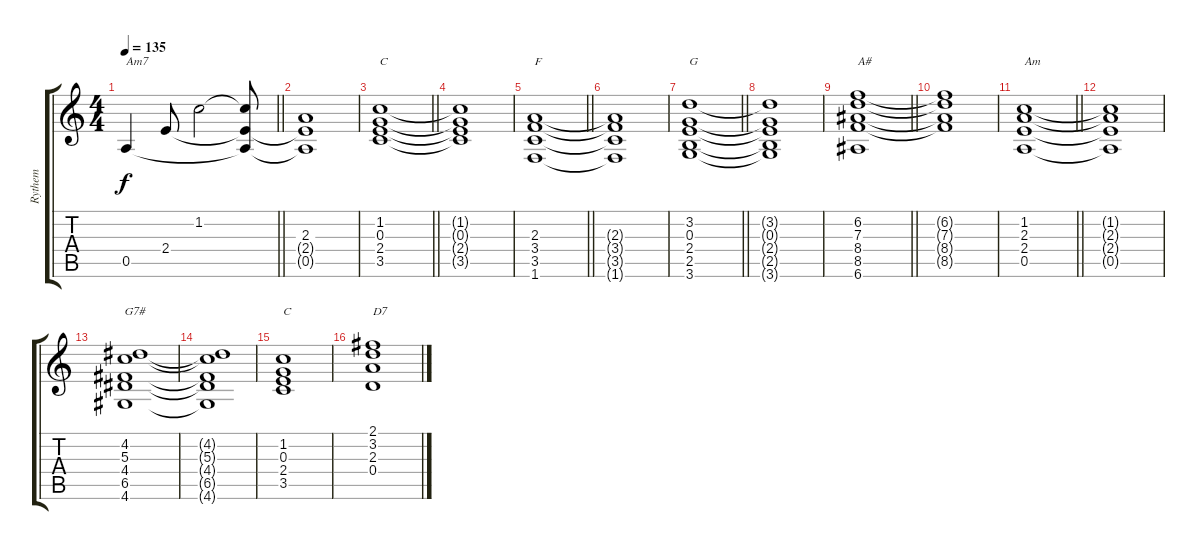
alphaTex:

\track ("Rythem" "Rythem") {instrument overdrivenguitar}
\staff {score tabs}
\tuning (E4 B3 G3 D3 A2 E2) {hide}
\ts (4 4)
\tempo 135
\clef g2
\barLineRight lightlight
\ks c
0.5.4{txt "Am7" dy f} 2.4.8 1.2.2 (1.2{t} 2.4{t} 0.5{t}).8 |
(2.3 2.4{t} 0.5{t}).1 |
\barLineRight lightlight
(1.2 0.3 2.4 3.5).1{txt "C"} |
(1.2{t} 0.3{t} 2.4{t} 3.5{t}).1 |
\barLineRight lightlight
(2.3 3.4 3.5 1.6).1{txt "F"} |
(2.3{t} 3.4{t} 3.5{t} 1.6{t}).1 |
\barLineRight lightlight
(3.2 0.3 2.4 2.5 3.6).1{txt "G"} |
(3.2{t} 0.3{t} 2.4{t} 2.5{t} 3.6{t}).1 |
\barLineRight lightlight
(6.2 7.3 8.4 8.5 6.6).1{txt "A#"} |
(6.2{t} 7.3{t} 8.4{t} 8.5{t}).1 |
\barLineRight lightlight
(1.2 2.3 2.4 0.5).1{txt "Am"} |
(1.2{t} 2.3{t} 2.4{t} 0.5{t}).1 |
(4.2 5.3 4.4 6.5 4.6).1{txt "G7#"} |
(4.2{t} 5.3{t} 4.4{t} 6.5{t} 4.6{t}).1 |
(1.2 0.3 2.4 3.5).1{txt "C"} |
(2.1 3.2 2.3 0.4).1{txt "D7"}
